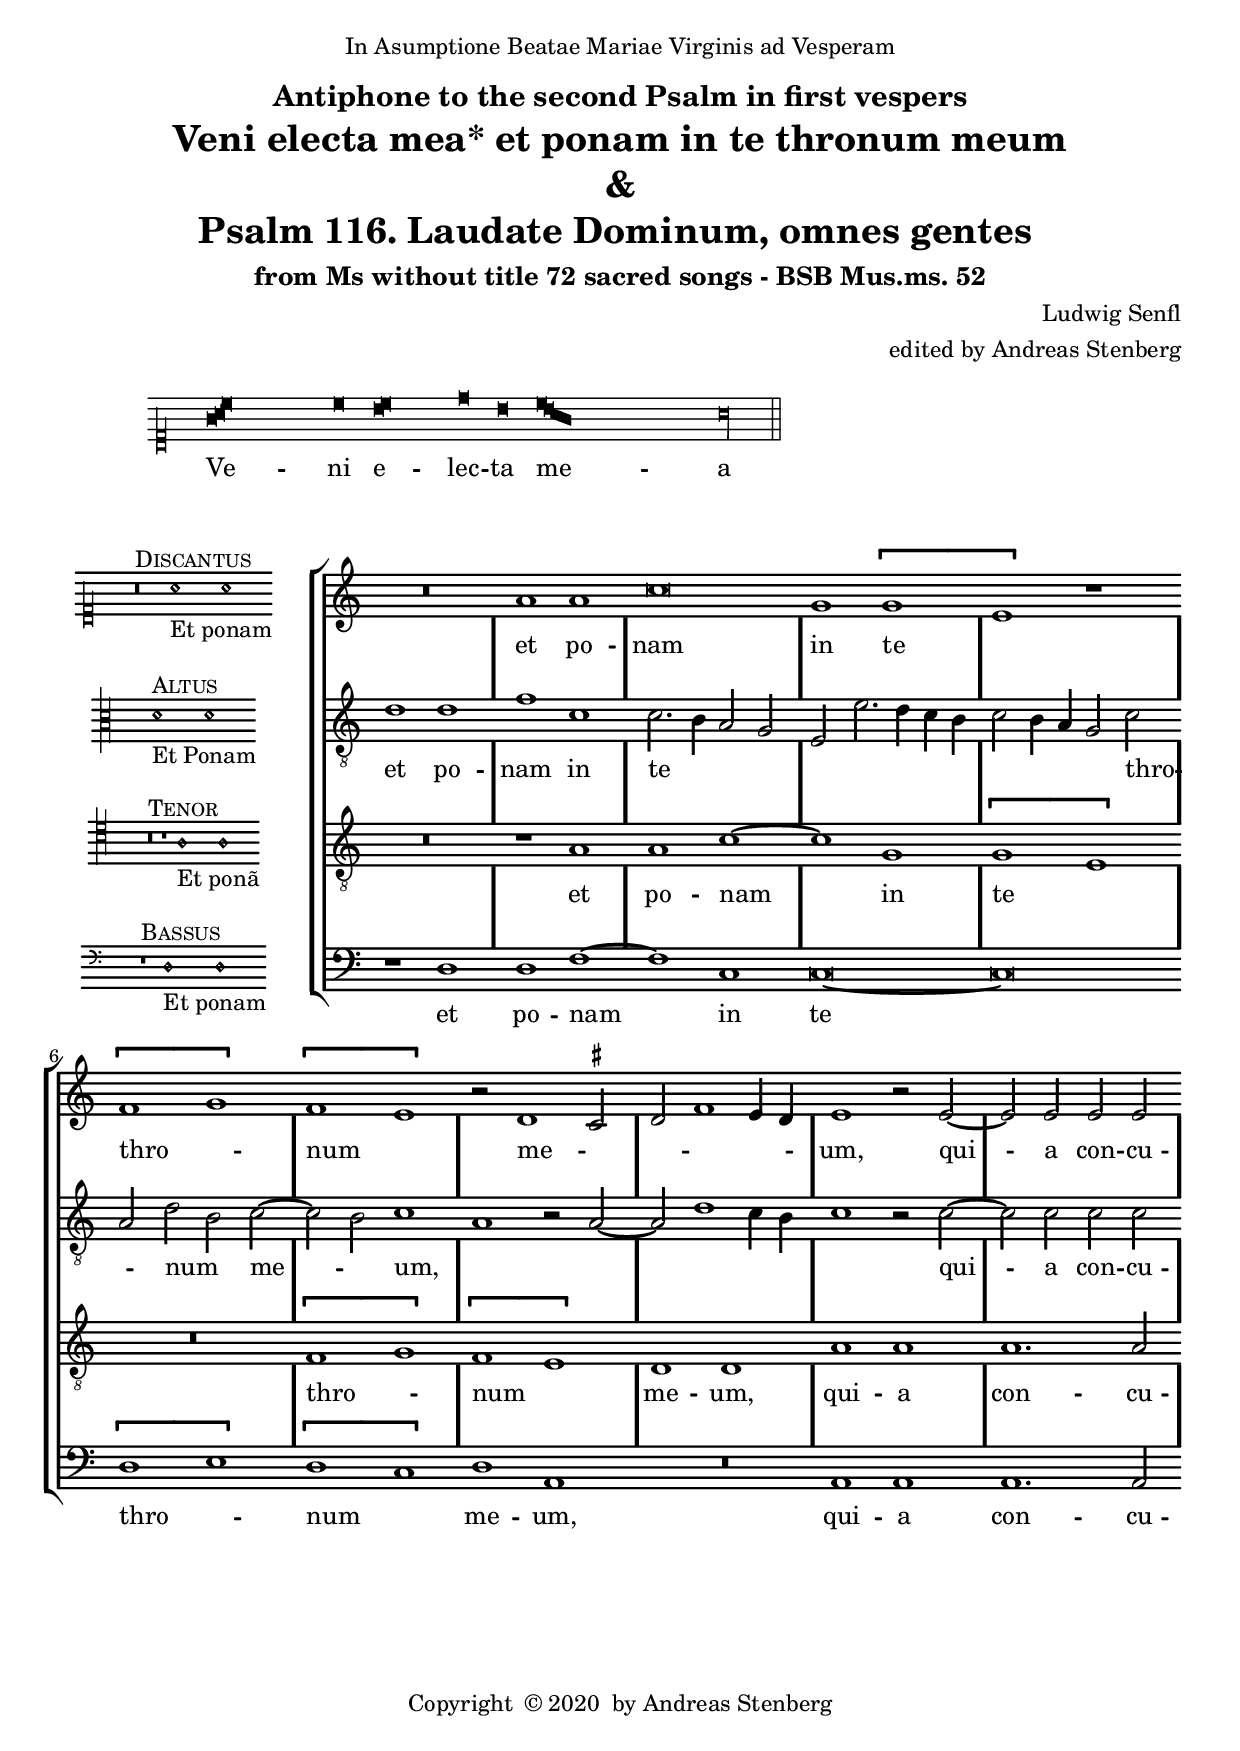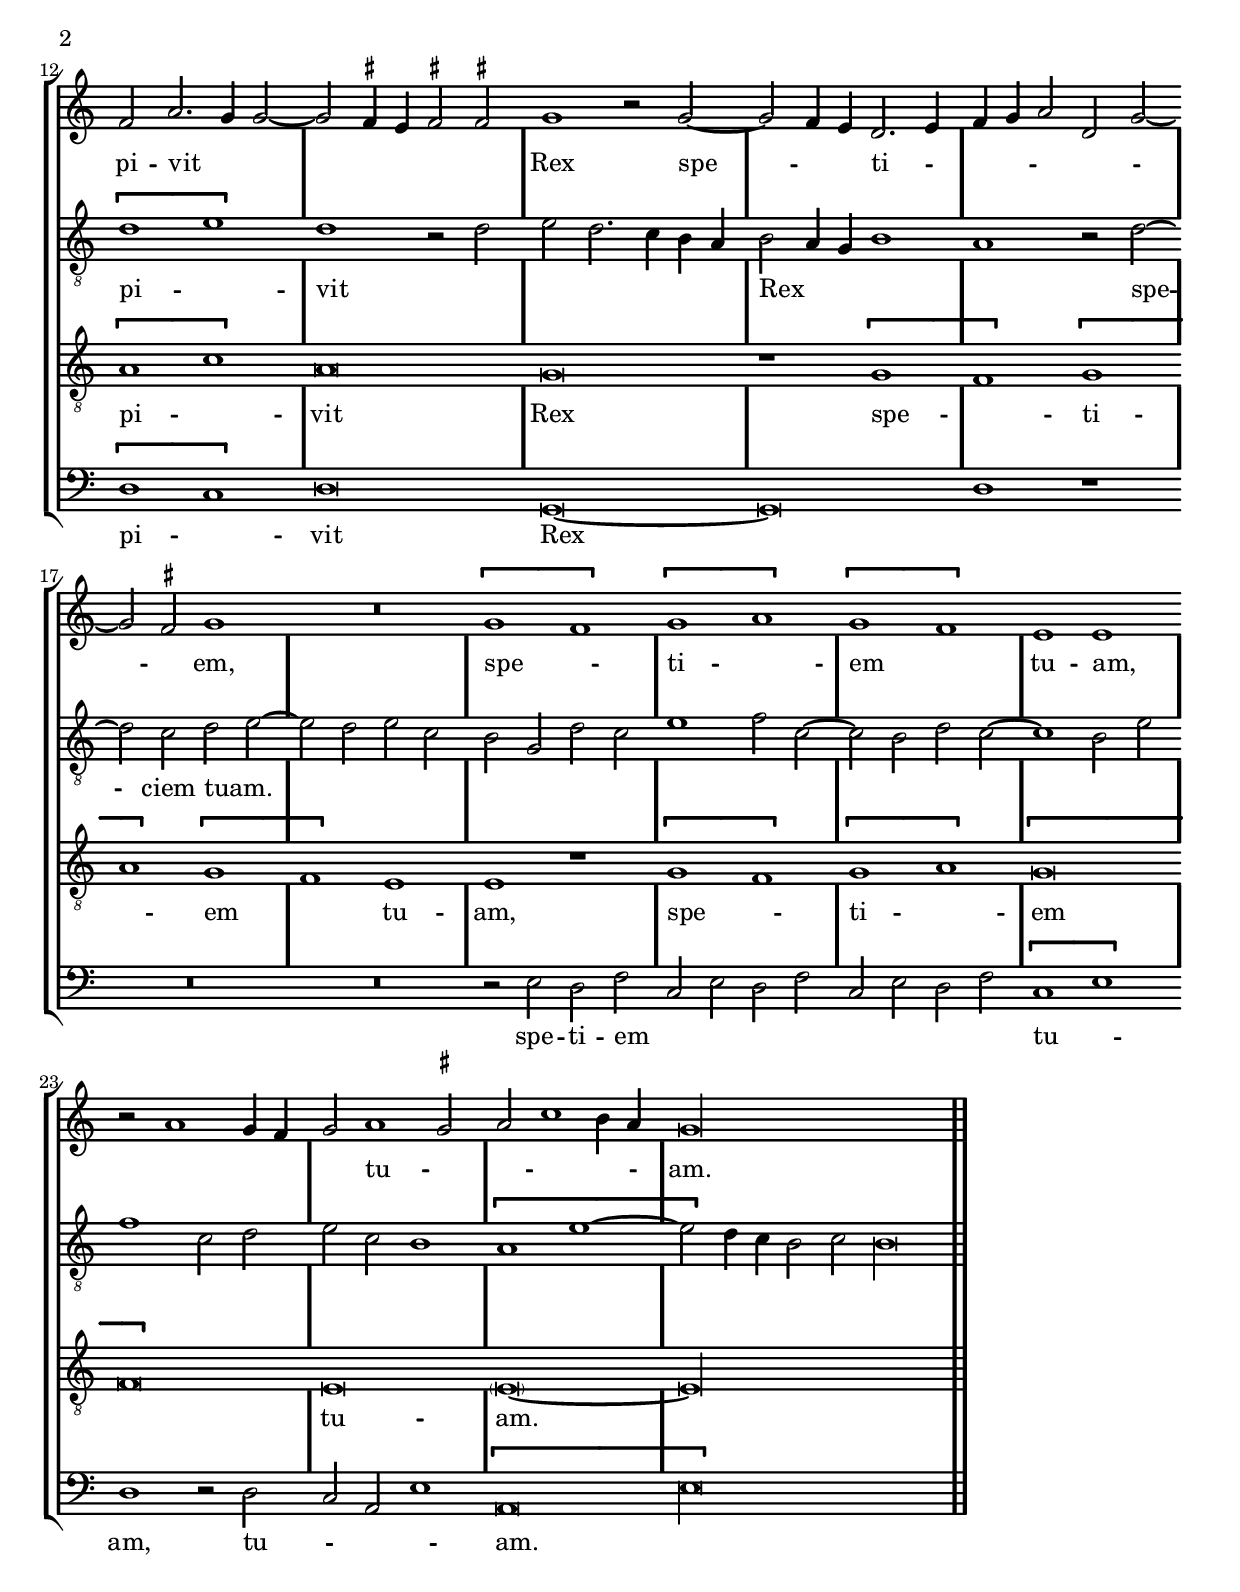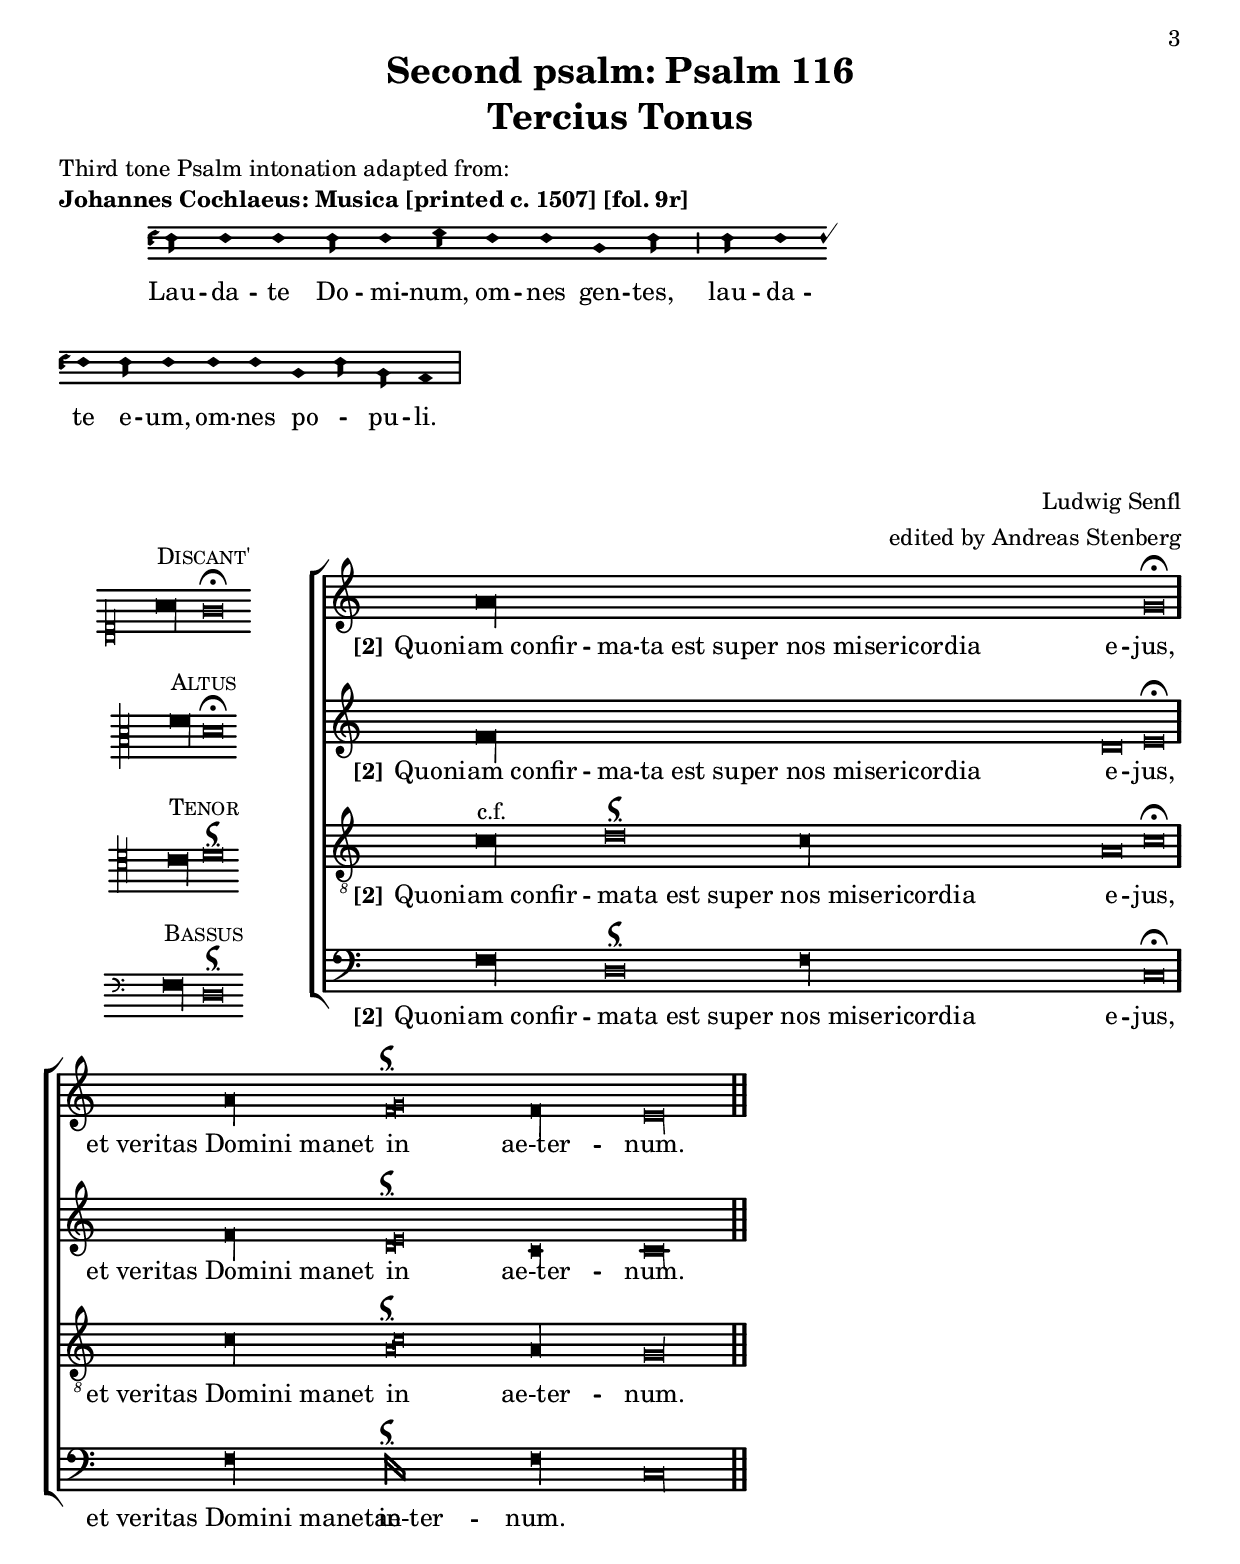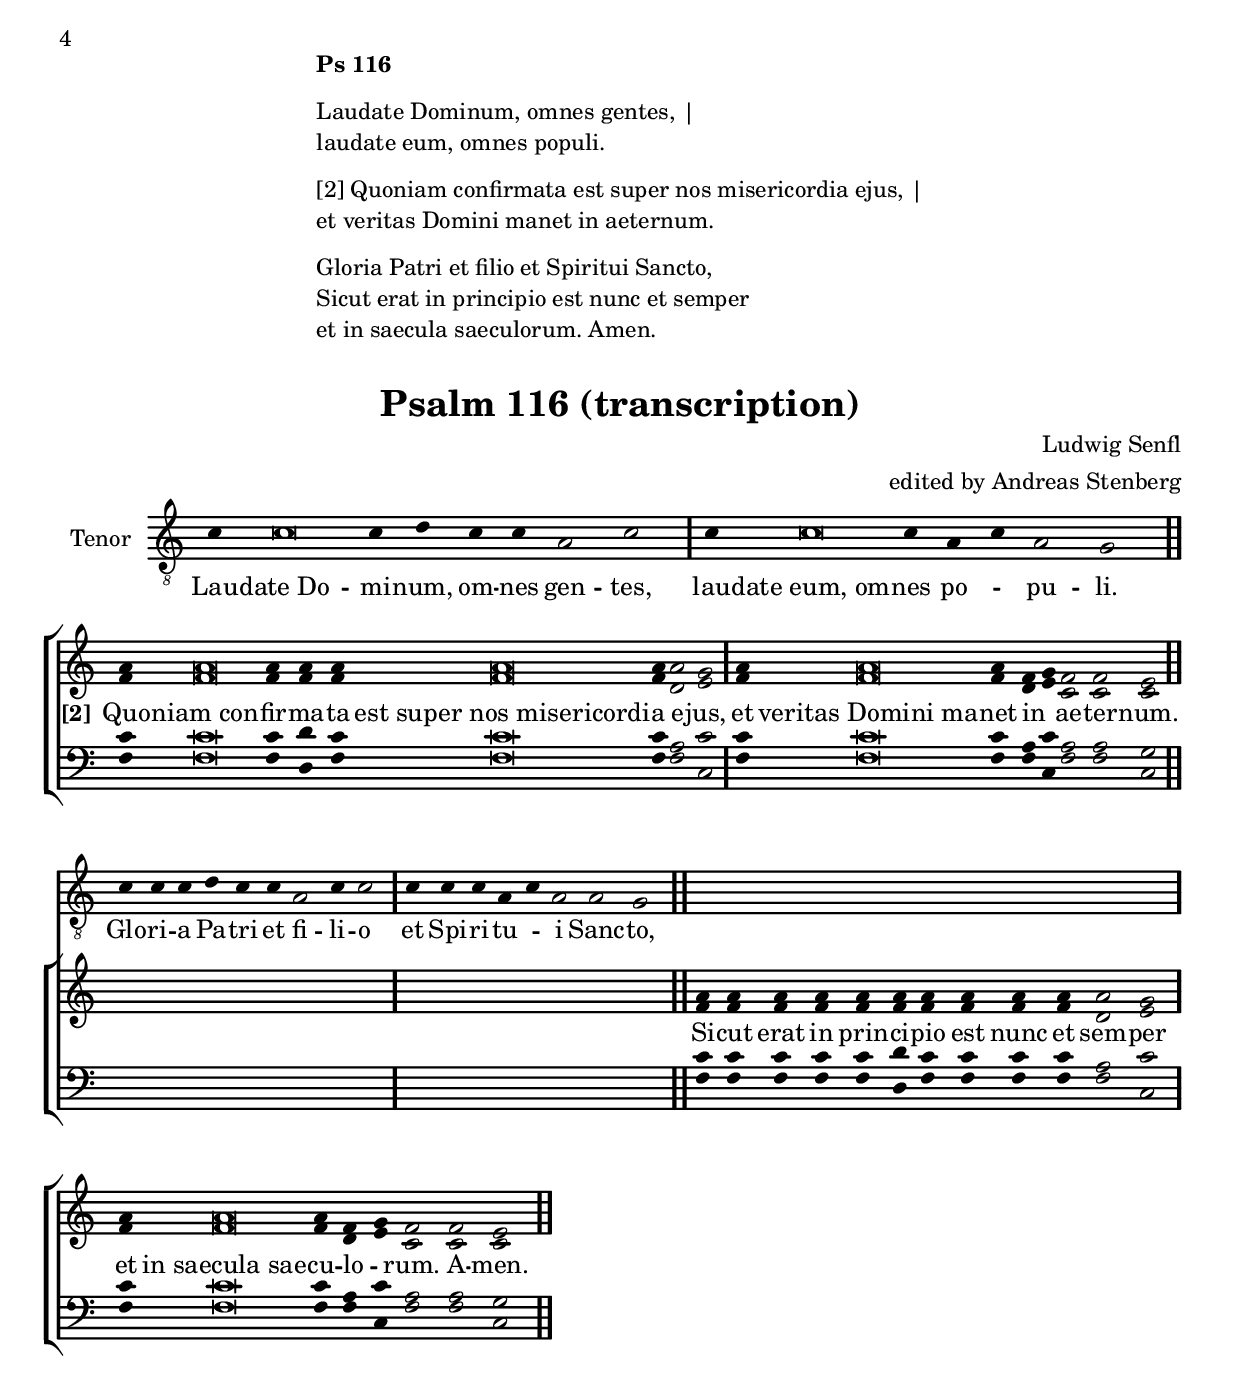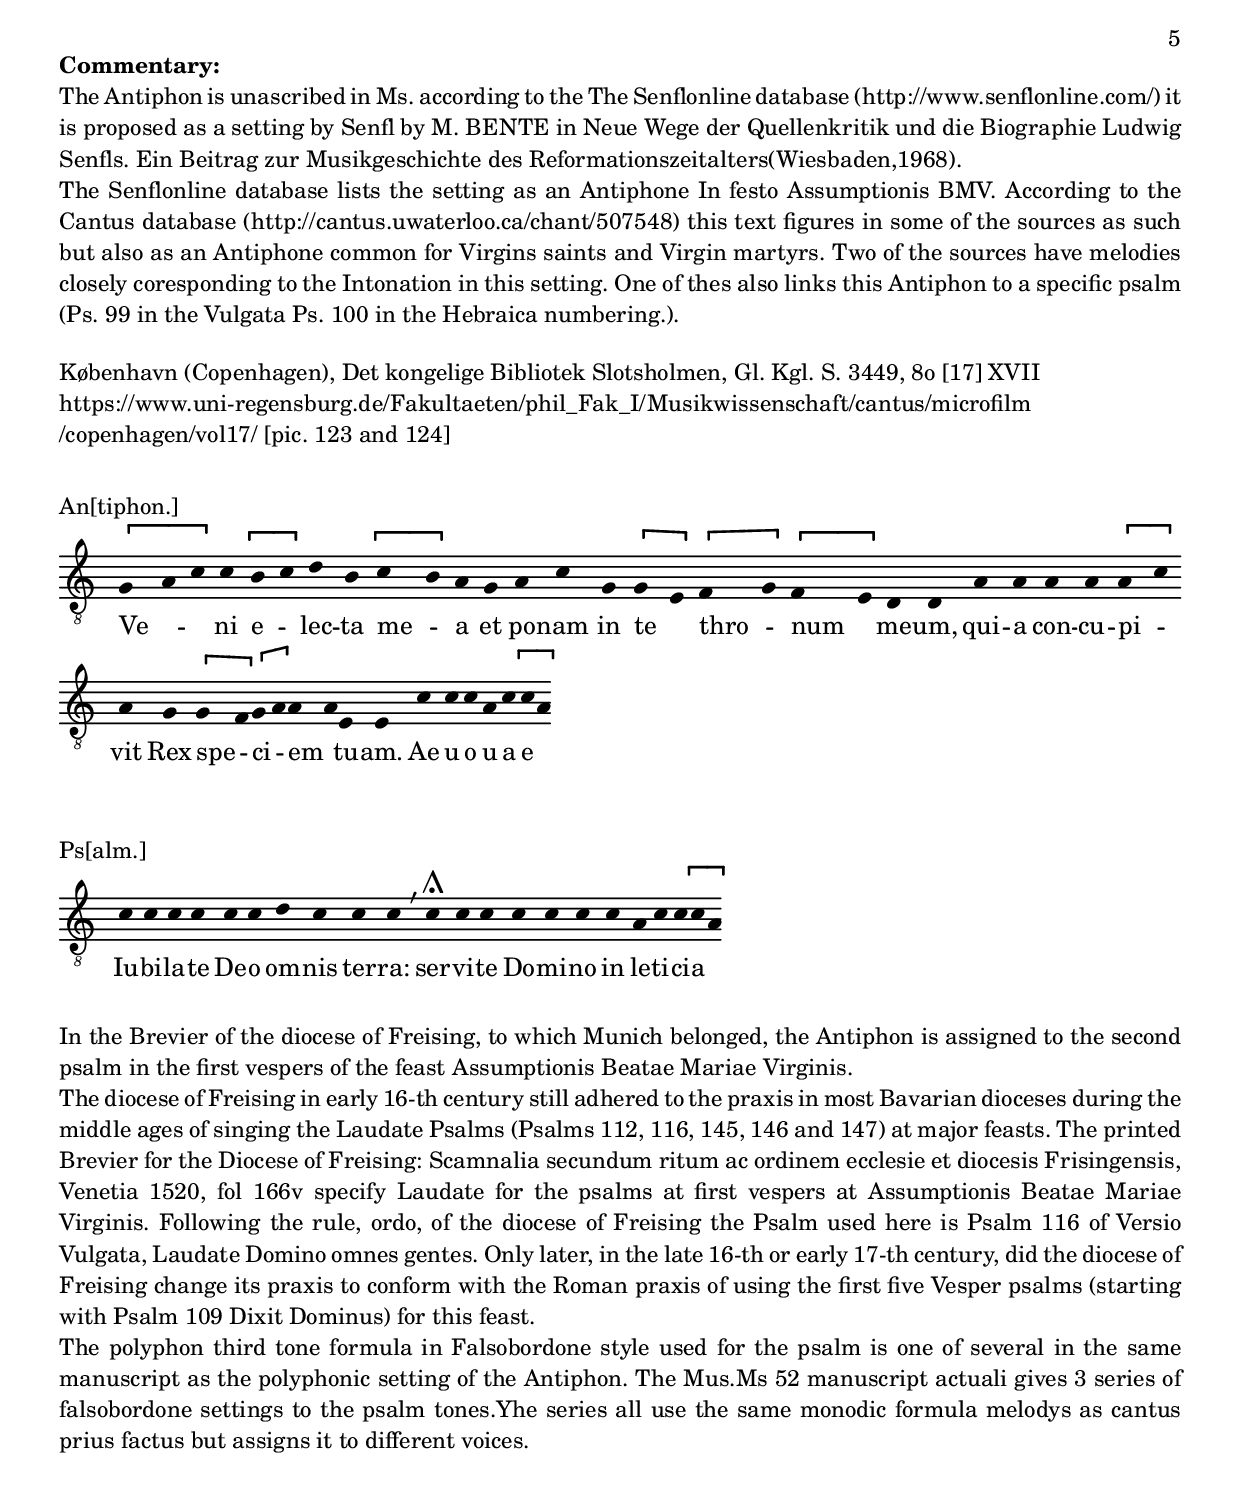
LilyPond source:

\version "2.18.2"
\include "deutsch.ly"
%% Preliminaria: some deffinations needed

#(append! supported-clefs '(("hufnagel-fa3" . ("clefs.hufnagel.fa" 3 0))))


virga =
\once \override NoteHead.style = #'hufnagel.virga

lpes =
\once \override NoteHead.style = #'hufnagel.lpes

virgaL = \tweak extra-offset #'(-3.5 . 0)   \once \override NoteHead.style = #'hufnagel.virga


virgula = {
  \once \override BreathingSign.text = #(make-musicglyph-markup "scripts.rcomma")
  \once \override BreathingSign.font-size = #-2

  % Workaround: add padding.  Correct fix would be spacing engine handle this.
  \once \override BreathingSign.minimum-X-extent = #'(-0.8.0 . 0.0)
  \once \override BreathingSign.minimum-Y-extent = #'(-2.5 . 2.5)

  \breathe
}
caesura = {
  \once \override BreathingSign.text = #(make-musicglyph-markup "scripts.rvarcomma")
  \once \override BreathingSign.font-size = #-2

  % Workaround: add padding.  Correct fix would be spacing engine handle this.
  \once \override BreathingSign.minimum-X-extent = #'(-0.8.0 . 0.0)
  \once \override BreathingSign.minimum-Y-extent = #'(-2.5 . 2.5)

  \breathe
}
divisioMinima = {
  \once \override BreathingSign.stencil = #ly:breathing-sign::divisio-minima

  % Workaround: add padding.  Correct fix would be spacing engine handle this.
  \once \override BreathingSign.minimum-X-extent = #'(-0.8.0 . 0.0)
  \once \override BreathingSign.minimum-Y-extent = #'(-2.5 . 2.5)

  \breathe
}
divisioMaior = {
  \once \override BreathingSign.stencil = #ly:breathing-sign::divisio-maior
  \once \override BreathingSign.Y-offset = #0

  % Workaround: add padding.  Correct fix would be spacing engine handle this.
  \once \override BreathingSign.minimum-X-extent = #'(-0.8.0 . 0.0)
  \once \override BreathingSign.minimum-Y-extent = #'(-2.5 . 2.5)

  \breathe
}
divisioMaxima = {
  \once \override BreathingSign.stencil = #ly:breathing-sign::divisio-maxima
  \once \override BreathingSign.Y-offset = #0

  % Workaround: add padding.  Correct fix would be spacing engine handle this.
  \once \override BreathingSign.minimum-X-extent = #'(-0.8.0 . 0.0)
  \once \override BreathingSign.minimum-Y-extent = #'(-2.5 . 2.5)

  \breathe
}
finalis = {
  \once \override BreathingSign.stencil = #ly:breathing-sign::finalis
  \once \override BreathingSign.Y-offset = #0

  % Workaround: add padding.  Correct fix would be spacing engine handle this.
  \once \override BreathingSign.minimum-X-extent = #'(-0.8.0 . 0.0)
  \once \override BreathingSign.minimum-Y-extent = #'(-2.5 . 2.5)

  \breathe
}

%%%% Defining new stem/ligatures:
% long stem
lst = #(define-music-function (parser location mus)
         (ly:music?)
         #{
           \stemDown
           \undo\omit Stem
           \once\override Stem.length = #7
           \once\override Stem.X-extent = #'(.1 . 0)
           \once\override NoteHead.stem-attachment = #'(1.5 . .1)
           $mus
           \omit Stem
         #})

%long curved ligature
#(define (long-curved-ligature grob)
   (if (ly:stencil? (ly:stem::print grob))
       (let* ((stencil (ly:stem::print grob))
              (X-ext (ly:stencil-extent stencil X))
              (Y-ext (ly:stencil-extent stencil Y))
              (width (interval-length X-ext))
              (len (interval-length Y-ext)))
         (ly:stencil-translate
          (grob-interpret-markup grob
            (markup
             (#:path width
               (list (list (quote moveto) -0.7 -0.65)
                 (list (quote curveto) -1.2 -0.4 -1.1 -0.2 -0.9 0.5)
                 (list (quote curveto) -0.9 0.5 -0.4 2 -0.8 2.2)))))
          (cons 0 (interval-start Y-ext))))
       #f))

lli = #(define-music-function (parser location mus)
         (ly:music?)
         #{
           \stemUp
           \undo\omit Stem
           \override Stem.stencil = #long-curved-ligature
           $mus
           \omit Stem
         #})

%medium curved ligature
#(define (medium-curved-ligature grob)
   (if (ly:stencil? (ly:stem::print grob))
       (let* ((stencil (ly:stem::print grob))
              (X-ext (ly:stencil-extent stencil X))
              (Y-ext (ly:stencil-extent stencil Y))
              (width (interval-length X-ext))
              (len (interval-length Y-ext)))
         (ly:stencil-translate
          (grob-interpret-markup grob
            (markup
             (#:path width
               (list (list (quote moveto) -0.7 -0.65)
                 (list (quote curveto) -1.2 -0.4 -1.1 -0.2 -0.9 0.5)
                 (list (quote curveto) -0.9 0.5 -0.4 1.9 -1.4 1.8)))))
          (cons 0 (interval-start Y-ext))))
       #f))

mli = #(define-music-function (parser location mus)
         (ly:music?)
         #{
           \stemUp
           \undo\omit Stem
           \override Stem.stencil = #medium-curved-ligature
           $mus
           \omit Stem
         #})

%short curved ligature
#(define (short-curved-ligature grob)
   (if (ly:stencil? (ly:stem::print grob))
       (let* ((stencil (ly:stem::print grob))
              (X-ext (ly:stencil-extent stencil X))
              (Y-ext (ly:stencil-extent stencil Y))
              (width (interval-length X-ext))
              (len (interval-length Y-ext)))
         (ly:stencil-translate
          (grob-interpret-markup grob
            (markup
             (#:path width
               (list (list (quote moveto) -0.7 -0.65)
                 (list (quote curveto) -1.2 -0.4 -1.1 -0.2 -1 0.4)
                 (list (quote curveto) -1 0.4 -0.8 1.5 -1.4 1.3)))))
          (cons 0 (interval-start Y-ext))))
       #f))

sli = #(define-music-function (parser location mus)
         (ly:music?)
         #{
           \stemUp
           \undo\omit Stem
           \override Stem.stencil = #short-curved-ligature
           $mus
           \omit Stem
         #})

%tiny curved ligature
#(define (tiny-curved-ligature grob)
   (if (ly:stencil? (ly:stem::print grob))
       (let* ((stencil (ly:stem::print grob))
              (X-ext (ly:stencil-extent stencil X))
              (Y-ext (ly:stencil-extent stencil Y))
              (width (interval-length X-ext))
              (len (interval-length Y-ext)))
         (ly:stencil-translate
          (grob-interpret-markup grob
            (markup
             (#:path width
               (list (list (quote moveto) -0.7 -0.65)
                 (list (quote curveto) -1.2 -0.4 -1.1 -0.1 -1 0.2)
                 (list (quote curveto) -1 0.2 -0.8 0.7 -1.4 0.6)))))
          (cons 0 (interval-start Y-ext))))
       #f))

tli = #(define-music-function (parser location mus)
         (ly:music?)
         #{
           \stemUp
           \undo\omit Stem
           \override Stem.stencil = #tiny-curved-ligature
           $mus
           \omit Stem
         #})

%% Ornament function
orn =
-\tweak self-alignment-X #LEFT
-\tweak Y-offset #0.5
-\tweak X-offset #1
-\tweak outside-staff-priority ##f
-\markup
\raise #-.3
\scale #'(1 . .85)
\rotate #90
\musicglyph #"ties.lyric.short"

%% Left aligning lyric :
lal = \once\override LyricText.self-alignment-X = #LEFT

%% horizontal inside staff spacer
space =
#(define-music-function
  (parser location anzahl)
  (number?)
  #{
    \grace { \repeat unfold #anzahl s }
  #})

% Given some music that represents lyrics, add a prefix to the first
% lyric event.
% syntax is \versus { some lyrics }
% resp. \responsum { some lyrics }
#(define (add-prefix-to-lyrics prefix music)
   (let ((found? #f))
     (map-some-music
      (lambda (m)
        (if found? m
            (and (music-is-of-type? m 'lyric-event)
                 (begin
                  (set! (ly:music-property m 'text)
                        (string-append prefix (ly:music-property m 'text)))
                  (set! found? #t)
                  m))))
      music)))
% Add unicode 2123 (versicle) as prefix to lyrics.
versus =
#(define-music-function (parser location music) (ly:music?)
   (add-prefix-to-lyrics "℣. " music))
% Add unicode 211F (response) as prefix to lyrics.
responsum =
#(define-music-function (parser location music) (ly:music?)
   (add-prefix-to-lyrics "℟. " music))

%% Defining notelaces (neume, melisma) and dedicated context:
gregorianContext = {
  \cadenzaOn
  \omit Clef
  \omit TimeSignature
  \omit StaffSymbol
  \omit Rest
  \omit Flag
  \omit Beam
  \override SpacingSpanner.packed-spacing = ##t
  \override NoteHead.stencil =
  #(lambda (grob)
     (let ((pos (ly:grob-property grob 'staff-position)))
       (cond ((= pos -6)
              (grob-interpret-markup grob
                #{
                  \markup
                  \concat {
                    \with-dimensions #'(0 . 0) #'(0 . 0)
                    \translate-scaled #'(-.45 . 0)
                    \override #'(thickness . 2)
                    \draw-line #'(1.78 . 0)
                    \hspace #-.21
                    \musicglyph #"noteheads.s2"
                    \hspace #-.25
                  }
                #}))
         ((= pos -7)
          (grob-interpret-markup grob
            #{
              \markup
              \concat {
                \with-dimensions #'(0 . 0) #'(0 . 0)
                \override #'(thickness . 2)
                \translate-scaled #'(-.45 . .5)
                \draw-line #'(1.78 . 0)
                \hspace #-.21
                \musicglyph #"noteheads.s2"
                \hspace #-.25
              }
            #}))
         ((= pos -8)
          (grob-interpret-markup grob
            #{
              \markup
              \concat {
                \with-dimensions #'(0 . 0) #'(0 . 0)
                \override #'(thickness . 2)
                \translate-scaled #'(-.45 . 1)
                \draw-line #'(1.78 . 0)
                \with-dimensions #'(0 . 0) #'(0 . 0)
                \override #'(thickness . 2)
                \translate-scaled #'(-.45 . 0)
                \draw-line #'(1.78 . 0)
                \hspace #-.21
                \musicglyph #"noteheads.s2"
                \hspace #-.25
              }
            #}))
         (else
          (grob-interpret-markup grob
            #{
              \markup
              \concat {
                \hspace #-.21
                \musicglyph #"noteheads.s2"
                \hspace #-.25
              }
            #})))))
  \override Accidental.extra-offset = #'(-.2 . 0)
  %%% TODO: find a fixed ledger line with no dimension
  %% see: http://lilypond.1069038.n5.nabble.com/Fixed-ledger-line-width-with-no-dimension-tc172180.html
  %\override LedgerLineSpanner.length-fraction = #'() %%% ???
  %\override LedgerLineSpanner.minimum-length-fraction = #'() %%% ???
}

neume = #(define-music-function (parser location mus)
           (ly:music?)
           #{
             \once\override NoteHead.stencil = #(lambda (grob)
                                                  (grob-interpret-markup grob
                                                    #{
                                                      \markup\concat {
                                                        \hspace #-2
                                                        \score {
                                                          \transpose c c' { \omit Stem $mus }
                                                          \layout {
                                                            indent = 0
                                                            ragged-right = ##t
                                                            \context {
                                                              \Score
                                                              \gregorianContext
                                                            }
                                                          }
                                                        }
                                                      }
                                                    #}))
           #})

Melisma = #(define-music-function (parser location mus)
             (ly:music?)
             #{
               {
                 \once\override Lyrics.LyricText.self-alignment-X = #LEFT
                 \neume { $mus }
                 \omit Accidental
                 \omit Dots
                 #(make-music
                   'NoteEvent
                   'pitch
                   (ly:make-pitch -1 6 0)
                   'duration
                   (ly:make-duration 2 0 1))
               }
             #})

% Declare default layout
\layout {
  \context {
    \Score
    \omit TimeSignature
  }
}

%%%%%%%%%%%% end of "modernGregorian.ily" %%%%%%%%%

ficta = \once \set suggestAccidentals =##t
#(define (add-prefix-to-lyrics prefix music)
   (let ((found? #f))
     (map-some-music
      (lambda (m)
        (if found? m
            (and (music-is-of-type? m 'lyric-event)
                 (begin
                  (set! (ly:music-property m 'text)
                        (string-append prefix (ly:music-property m 'text)))
                  (set! found? #t)
                  m))))
      music)))
staffBlTr = {   \override Staff.BarLine.transparent = ##t }
staffBl = { \revert Staff.BarLine.transparent \bar "|" }
staffBlDou = {  \revert Staff.BarLine.transparent \bar "||" }
timing_Tw =  \set Timing.measureLength = #(ly:make-moment 2/1)
timing_Thr =   \set Timing.measureLength = #(ly:make-moment 3/1)

#(append! supported-clefs '(("mensural-f3" . ("clefs.mensural.f" 0 0))))

\header {
  dedication = "In Asumptione Beatae Mariae Virginis ad Vesperam"
  title = \markup {
    \center-column {
      \vspace #0.5
     \fontsize #-2 "Antiphone to the second Psalm in first vespers"
    "Veni electa mea* et ponam in te thronum meum"
    "&"
    "Psalm 116. Laudate Dominum, omnes gentes "
    \vspace #0.5
    }
  }
  subtitle = "from Ms without title 72 sacred songs - BSB Mus.ms. 52"
  composer = "Ludwig Senfl"
  arranger = "edited by Andreas Stenberg"
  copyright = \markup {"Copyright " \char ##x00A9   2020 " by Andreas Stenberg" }

}

Inton = \relative c'' {
  \set Score.tempoHideNote = ##t
  \tempo 2  = 86
  \override NoteHead.style = #'blackpetrucci
  \[g\breve*1/4\melisma a\breve*1/4 c\breve*1/4\melismaEnd \]
  c\breve*1/4 \[h\breve*1/4\melisma c\breve*1/4\melismaEnd \]
  d\breve*1/4 h\breve*1/4
  \[c\longa*1/4\melisma h\breve*1/4 a\breve*1/4
  \set Timing.measureLength = #(ly:make-moment 6/2)
  g\breve*1/4\melismaEnd \]
  \override NoteHead.style = #'petrucci
  a\longa*1/4
  \revert Staff.BarLine.transparent
  \bar "||"
}
\score {
  <<
    \new MensuralVoice = "discantus" {
      \clef "petrucci-c1"
      \hide Score.BarNumber {
        \Inton
      }
    }
    \new Lyrics \lyricsto "discantus" {
      Ve -- ni e -- lec -- ta  me -- a
    }
  >>
  \layout {
    line-width = #140
  }
  \header {
    breakbefore = ##f
    dedication = ##f
    title = ##f
    subtitle = ##f
    composer = ##f
    arranger = ##f

  }
}

global = {
  \key c \major
}

sopMusic = \relative c'' {

  \set Score.tempoHideNote = ##t
  \tempo 2 = 86
  \time 2/2
  \set Timing.measureLength = #(ly:make-moment 4/2)
  \override Staff.BarLine.transparent = ##t
  R\breve*1
  a1 a1
  c\breve
  g1 \[g1(
  e1)\] r1
  \[f1( g1)\]
  \[f1( e1)\]
  r2 d1( \ficta cis2			%5 end of first line in orig. Ms.
  d2 f1 e4 d4)
  e1 r2 e2~
  e2 e2 e2 e2
  f2 a2.( g4 g2~
  g2 \ficta fis4 e4 \ficta fis!2 \ficta fis!2)			%% end of second line (last on first page).
  g1 r2 g2~(
  g2 f4 e4) d2.( e4
  f4 g4 a2 d,2 g2~
  g2 \ficta fis2) g1				%% end of third line (first on second page).
  R\breve
  \[g1( f1)\]
  \[g1( a1)\]
  \[g1( f1)\]
  e1 e1
  r2 a1( g4 f4				%% end of fourth line.
  g2) a1( \ficta gis2
  a2 c1 h4 a4)
  \cadenzaOn
  g\longa
  \revert Staff.BarLine.transparent
  \bar "||"
}
sopWords = \lyricmode {
  %Veni electa mea
  et po -- nam in te thro -- num me -- um,
  qui -- a con -- cu -- pi -- vit Rex spe -- ti -- em,
  spe -- ti -- em tu -- am,
  _ tu -- am.
}
altoMusic = \relative c' {
  \clef "G_8"
  \override Staff.BarLine.transparent = ##t
  d1 d1
  f1 c1
  c2.( h4 a2 g2
  e2 e'2. d4 c4 h4		%% end of first line in orig.
  c2 h4 a4 g2) c2(
  a2) d2( h2) c2~(
  c2 h2) c1(
  a1) r2 a2~(
  a2 				%% end of second line
  d1 c4 h4
  c1) r2 c2~
  c2 c2 c2 c2
  \[d1( e1)\]
  d1 r2 d2(			%% end of third line (last on first page).
  e2 d2. c4 h4 a4)
  h2( a4 g4 h1
  a1) r2 d2~
  d2 c2				%5 end of fourth line (first on second page).
  d2( e2~
  e2 d2 e2 c2
  h2 g2 d'2 c2
  e1 f2 c2~
  c2 h2 d2 c2~
  c1				%% end of fifth line
  h2 e2
  f1) c2 d2(
  e2 c2 h1
  \[a1 e'1~
  e2\] d4 c4 h2 c2
  h\longa*1/2)
  \revert Staff.BarLine.transparent
}
altoWords = \lyricmode {
  %Veni electa mea
  et po -- nam in te thro -- num me -- um,
  _
  qui -- a con -- cu -- pi -- vit _ Rex spe -- ciem tuam.
}
tenorMusic = \relative c' {
  \clef "G_8"
  \override Staff.BarLine.transparent = ##t
  R\breve
  r1 a1
  a1 c1~
  c1 g1
  \[g1( e1)\]			%% end of first line in orig.
  R\breve
  \[f1( g1)\]
  \[f1( e1)\]
  d1 d1
  a'1 a1
  a1. a2			%% end of second line.
  \[a1( c1)\]
  a\breve			%% end of third line (last on first page).
  g\breve
  r1 \[g1(
  f1)\] \[g1(
  a1)\] \[g1(
  f1)\] e1			%% end of fourth line (first on second page).
  e1 r1
  \[g1( f1)\]
  \[g1( a1)\]
  \[g\breve(
  f\breve)\]
  e\breve
  \repeat unfold 1 { \parenthesize e\breve~ }
  e\longa
  \revert Staff.BarLine.transparent
}
tenorWords = \lyricmode {
  %Veni electa mea
  et po -- nam in te thro -- num me -- um,
  qui -- a con -- cu -- pi -- vit Rex spe -- ti -- em tu -- am,
  spe -- ti -- em tu -- am.
}
bassMusic = \relative c {
  \override Staff.BarLine.transparent = ##t
  r1 d1
  d1 f1~
  f1 c1
  c\breve~
  c\breve
  \[d1( e1)\]			%% end of first line in orig.
  \[d1( c1)\]
  d1 a1
  R\breve
  a1 a1
  a1. a2
  \[d1( c1)\]
  d\breve			%% end of second line (last on first page).
  g,\breve~(
  g\breve
  d'1) r1
  R\breve*2
  r2 e2 d2 f2(
  c2 e2 d2 f2			%5 end of third line (first on second page).
  c2 e2 d2 f2)
  \[c1( e1)\]
  d1 r2 d2(
  c2 a2 e'1)
  \[a,\breve(
  e'\longa)\]
  \revert Staff.BarLine.transparent
}
bassWords = \lyricmode {
  %Veni electa mea
  et po -- nam in te thro -- num me -- um,
  qui -- a con -- cu -- pi -- vit Rex spe -- ti -- em tu -- am,
  tu -- am.
}
incipitDiscantus = \markup {
  \score {
    {
      %      \set Staff.instrumentName = #"Tenor "
      \override NoteHead.style = #'neomensural
      \override Rest.style = #'neomensural
      \override Staff.TimeSignature.style = #'mensural
      \cadenzaOn
      \clef "petrucci-c1"
      \key c \major
      \time 2/2

      r\breve ^\markup { \smallCaps"Discantus"}
      a'1_"Et ponam"
      a'1
    }
    \layout {
      \context {
        \Voice
        \remove "Ligature_bracket_engraver"
        \consists "Mensural_ligature_engraver"
      }
      line-width = 4.5\cm
    }
  }
}


incipitAltus = \markup {
  \score {
    {
      %      \set Staff.instrumentName = #"Tenor "
      \override NoteHead.style = #'neomensural
      \override Rest.style = #'neomensural
      \override Staff.TimeSignature.style = #'mensural
      \cadenzaOn
      \clef "petrucci-c3"
      \key c \major
      \time 2/2
      d'1^\markup \smallCaps"Altus"_"Et Ponam"
      d'1
    }
    \layout {
      \context {
        \Voice
        \remove "Ligature_bracket_engraver"
        \consists "Mensural_ligature_engraver"
      }
      line-width = 4.5\cm
    }
  }
}


incipitTenor = \markup {
  \score {
    {
      %      \set Staff.instrumentName = #"Tenor "
      \override NoteHead.style = #'neomensural
      \override Rest.style = #'neomensural
      \override Staff.TimeSignature.style = #'mensural
      \cadenzaOn
      \clef "petrucci-c4"
      \key c \major
      \time 2/2
      r\breve ^\markup \smallCaps"Tenor"
      r1
      a1_"Et ponã" a1
    }
    \layout {
      \context {
        \Voice
        \remove "Ligature_bracket_engraver"
        \consists "Mensural_ligature_engraver"
      }
      line-width = 5.0\cm
    }
  }
}
#(append! supported-clefs '(("mensural-f3" . ("clefs.mensural.f" 0 0))))

incipitBassus = \markup {
  \score {
    {
      %      \set Staff.instrumentName = #"Tenor "
      \override NoteHead.style = #'neomensural
      \override Rest.style = #'neomensural
      \override Staff.TimeSignature.style = #'mensural
      \cadenzaOn
      \clef "mensural-f"
      \key c \major
      \time 2/2
      r1^\markup \smallCaps"Bassus"
      d1_"Et ponam" d1

    }
    \layout {
      \context {
        \Voice
        \remove "Ligature_bracket_engraver"
        \consists "Mensural_ligature_engraver"
      }
      line-width = 4.5\cm
    }
  }
}


\score {
  <<
    \new StaffGroup \with {
      \override VerticalAxisGroup.staff-staff-spacing = #'((basic-distance . 12))
    } <<
      \new Staff = treble <<
        \set Staff.instrumentName = \incipitDiscantus
        \new Voice = "sopranos" {
          \set  Staff.midiInstrument ="choir aahs"
          %	\voiceOne
          << \global \sopMusic >>
        }
      >>
      \new Lyrics = sopranos { s1 }

      \new Staff = "medius" <<
        \set Staff.instrumentName = \incipitAltus

        \new Voice = "altos" {
          %	\voiceTwo
          \set  Staff.midiInstrument ="choir aahs"
          << \global \altoMusic >>
        }
      >>

      \new Lyrics = "altos" { s1 }
      \new Staff = tenors <<
        \set Staff.instrumentName = \incipitTenor

        \clef "treble"
        \new Voice = "tenors" {
          \set  Staff.midiInstrument ="choir aahs"
          %	\voiceOne
          << \global \tenorMusic >>
        }
      >>
      \new Lyrics = "tenors" { s1 }

      \new Staff ="basses" {
        \set Staff.instrumentName = \incipitBassus

        \new Voice = "basses" {
          \set  Staff.midiInstrument ="choir aahs"
          \clef "bass"
          %	\voiceTwo
          << \global \bassMusic >>
        }
      }
    >>
    \new Lyrics = basses { s1 }

    \context Lyrics = sopranos \lyricsto sopranos \sopWords
    \context Lyrics = altos \lyricsto altos \altoWords
    \context Lyrics = tenors \lyricsto tenors \tenorWords
    \context Lyrics = basses \lyricsto basses \bassWords
  >>
  \layout {
    \context {
      \Score
      % no bars in staves
      %      \override BarLine.transparent = ##t

    }
    % the next three instructions keep the lyrics between the bar lines
    \context {
      \Lyrics
      \consists "Bar_engraver"
      \override BarLine.transparent = ##t
    }
    \context {
      \StaffGroup
      \consists "Separating_line_group_engraver"
    }
    \context {
      \Voice
      % no slurs
      \override Slur.transparent = ##t
      % Comment in the below "\remove" command to allow line
      % breaking also at those barlines where a note overlaps
      % into the next bar.  The command is commented out in this
      % short example score, but especially for large scores, you
      % will typically yield better line breaking and thus improve
      % overall spacing if you comment in the following command.
      %\remove "Forbid_line_break_engraver"
    }
    indent = 4.5\cm
  }
  \header {
    dedication = ##f
    title = ##f
    subtitle = ##f
    composer = ##f
    arranger = ##f
  }
}

%% the second psalm: Ps 116
upperStaff = \new VaticanaStaff = "upperStaff" <<
  \set Staff.midiInstrument = "choir aahs"
  \context VaticanaVoice = "cantus" <<
    \transpose c c {
      %      \override Staff.StaffSymbol.line-count = #5
      \startStaff
      \override Staff.KeySignature.glyph-name-alist =
      #alteration-hufnagel-glyph-name-alist
      \override Staff.Accidental.glyph-name-alist =
      #alteration-hufnagel-glyph-name-alist
      \override Staff.Custos.style = #'hufnagel
      \override NoteHead.style = #'hufnagel.punctum
      \clef "hufnagel-do2"
      %      \set Staff.clefPosition = #3
      %       \set Staff.middleCPosition = #3
      %        \set Staff.middleCClefPosition = #-4
      \virga c' c' c' \virga c'   c' \virga d' c' c' a \virga c'
      \divisioMaior
      \virga c' c' c' \virga c' c' c'  c' a\melisma \virga c'\melismaEnd \virga a g
      \divisioMaxima
    }
  >>
  \new Lyrics = "One" \lyricsto "cantus" {
    Lau -- da -- te Do -- mi -- num, om -- nes gen -- tes, |
    lau -- da -- te e -- um, om -- nes po -- pu -- li.
  }

>>

\paper {
  line-thickness = #(/ staff-space 5.0)
}

\score {
  <<
    \upperStaff
  >>
  \layout {
    line-width = 130
    ragged-last = ##t
    \context {
      \Score
      timing = ##f
    }
    \context {
      \VaticanaStaff
      \revert  BarLine.transparent
      \override StaffSymbol.thickness = #1.0
      \override KeySignature.glyph-name-alist =
      #alteration-vaticana-glyph-name-alist
      \override Custos.neutral-position = #4
    }
  }
  %  \midi {
  %    \tempo 4 = 140
  %  }
  \header {
    breakbefore = ##t
    dedication = ##f
    title = \markup {
      \center-column {
        "Second psalm: Psalm 116"
        "Tercius Tonus"
        \vspace#0.5
      }
    }
    subtitle = ##f
    piece = \markup \column {
      "Third tone Psalm intonation adapted from:"
      \bold "Johannes Cochlaeus: Musica [printed c. 1507] [fol. 9r]"
    }
    composer = ##f
    arranger = ##f
  }
}


global = {
  \key c \major
  \override Staff.TimeSignature.transparent = ##t
}

sopMusicII = \relative c'' {

  \set Score.tempoHideNote = ##t
  \tempo \breve = 86
  \time 2/2
  \set Timing.measureLength = #(ly:make-moment 4/1)
  \override Staff.BarLine.transparent = ##t
  \stemDown
  \override NoteHead.style = #'blackpetrucci
  a\maxima
  \override NoteHead.style = #'neomensural
  \hideNotes
  a\breve
  a\longa
  a\breve
  \unHideNotes
  g\breve^\fermata
  \break
  \revert Staff.BarLine.transparent
  \bar "|"
  \override NoteHead.style = #'blackpetrucci
  \cadenzaOn
  a\longa
  \cadenzaOff
  \override Staff.BarLine.transparent =##t
  \override NoteHead.style = #'neomensural
  \[f\breve(^\signumcongruentiae
  g\breve)\]
  \override NoteHead.style = #'blackpetrucci
  f\longa
  \override NoteHead.style = #'neomensural
  \cadenzaOn
  e\longa
  \revert Staff.BarLine.transparent
  \bar "||"
}
sopWordsII = \lyricmode {
  \set stanza = "[2]" "Quoniam confir" -- ma -- "ta est super nos misericordia" e -- jus, |
  "et veritas Domini manet" in ae-ter -- num.

}
altoMusicII = \relative c' {
  \override Staff.BarLine.transparent = ##t
  \override NoteHead.style = #'blackpetrucci
  \stemDown
  f\maxima
  \override NoteHead.style = #'neomensural
  \hideNotes
  f\breve
  f\longa
  \unHideNotes
  d\breve
  e\breve^\fermata
  \revert Staff.BarLine.transparent
  \override NoteHead.style = #'blackpetrucci
  f\longa
  \override Staff.BarLine.transparent =##t
  \override NoteHead.style = #'neomensural
  \[d\breve(^\signumcongruentiae
  e\breve)\]
  \override NoteHead.style = #'blackpetrucci
  c\longa
  \override NoteHead.style = #'neomensural
  c\longa
  \revert Staff.BarLine.transparent
}
altoWordsII = \lyricmode {
  \set stanza = "[2]" "Quoniam confir" -- ma -- "ta est super nos misericordia" e -- jus, |
  "et veritas Domini manet" in ae-ter -- num.
}
tenorMusicII = \relative c' {
  \clef "G_8"
  \override Staff.BarLine.transparent = ##t
  \override NoteHead.style = #'blackpetrucci
  c\maxima^"c.f."
  \noBreak
  \override NoteHead.style = #'neomensural
  d\breve^\signumcongruentiae
  \override NoteHead.style = #'blackpetrucci
  c\longa
  \override NoteHead.style = #'neomensural
  a\breve
  \noBreak
  c\breve^\fermata
  \revert Staff.BarLine.transparent
  \override NoteHead.style = #'blackpetrucci
  c\longa
  \override Staff.BarLine.transparent =##t
  \override NoteHead.style = #'neomensural
  \[a\breve(\signumcongruentiae
  c\breve)\]
  \override NoteHead.style = #'blackpetrucci
  a\longa
  \override NoteHead.style = #'neomensural
  g\longa
  \revert Staff.BarLine.transparent
}
tenorWordsII = \lyricmode {
  \set stanza = "[2]" "Quoniam confir" -- ma -- "ta est super nos misericordia" e -- jus, |
  "et veritas Domini manet" in ae-ter -- num.
}
bassMusicII = \relative c {
  \override Staff.BarLine.transparent = ##t
  \override NoteHead.style = #'blackpetrucci
  f\maxima
  \override NoteHead.style = #'neomensural
  d\breve^\signumcongruentiae
  \override NoteHead.style = #'blackpetrucci
  f\longa
  \override NoteHead.style = #'neomensural
  \hideNotes f\breve \unHideNotes
  c\breve^\fermata
  \revert Staff.BarLine.transparent
  \override NoteHead.style = #'blackpetrucci
  f\longa
  \override Staff.BarLine.transparent =##t
  \override NoteHead.style = #'neomensural
  \[f\breve^\signumcongruentiae
  c\breve\]
  \override NoteHead.style = #'blackpetrucci
  f\longa
  \override NoteHead.style = #'neomensural
  \stemDown
  c\longa
  \revert Staff.BarLine.transparent
}
bassWordsII = \lyricmode {
  \set stanza = "[2]" "Quoniam confir" -- ma -- "ta est super nos misericordia" e -- jus, |
  "et veritas Domini manet" in ae-ter -- num.
}
incipitDiscantus = \markup {
  \score {
    {
      %      \set Staff.instrumentName = #"Tenor "
      \override Rest.style = #'neomensural
      \override Staff.TimeSignature.style = #'mensural
      \cadenzaOn
      \clef "petrucci-c1"
      \key c \major
      \time 2/2
      \override NoteHead.style = #'blackpetrucci
      a'\maxima ^\markup { \smallCaps"Discant'"} %_"SChön bin ich nit"
      \override NoteHead.style = #'neomensural
      g'\breve^\fermata
    }
    \layout {
      \context {
        \Voice
        \remove "Ligature_bracket_engraver"
        \consists "Mensural_ligature_engraver"
      }
      line-width = 4.5\cm
    }
  }
}


incipitAltus = \markup {
  \score {
    {
      %      \set Staff.instrumentName = #"Tenor "
      \override NoteHead.style = #'blackpetrucci
      \override Rest.style = #'neomensural
      \override Staff.TimeSignature.style = #'mensural
      \cadenzaOn
      \clef "petrucci-c3"
      \key c \major
      \time 2/2
      f'\maxima^\markup \smallCaps"Altus"
      \override NoteHead.style = #'neomensural
      d'\breve^\fermata

    }
    \layout {
      \context {
        \Voice
        \remove "Ligature_bracket_engraver"
        \consists "Mensural_ligature_engraver"
      }
      line-width = 4.5\cm
    }
  }
}


incipitTenor = \markup {
  \score {
    {
      %      \set Staff.instrumentName = #"Tenor "
      \override NoteHead.style = #'blackpetrucci
      \override Rest.style = #'neomensural
      \override Staff.TimeSignature.style = #'mensural
      \cadenzaOn
      \clef "petrucci-c4"
      \key c \major
      \time 2/2
      c'\maxima^\markup \smallCaps"Tenor"
      \override NoteHead.style = #'neomensural
      d'\breve^\signumcongruentiae

    }
    \layout {
      \context {
        \Voice
        \remove "Ligature_bracket_engraver"
        \consists "Mensural_ligature_engraver"
      }
      line-width = 5.0\cm
    }
  }
}
#(append! supported-clefs '(("mensural-f3" . ("clefs.mensural.f" 0 0))))

incipitBassus = \markup {
  \score {
    {
      %      \set Staff.instrumentName = #"Tenor "
      \override NoteHead.style = #'blackpetrucci
      \override Rest.style = #'neomensural
      \override Staff.TimeSignature.style = #'mensural
      \cadenzaOn
      \clef "mensural-f"
      \key c \major
      \time 2/2
      f\maxima^\markup \smallCaps"Bassus"
      \override NoteHead.style = #'neomensural
      d\breve^\signumcongruentiae
    }
    \layout {
      \context {
        \Voice
        \remove "Ligature_bracket_engraver"
        \consists "Mensural_ligature_engraver"
      }
      line-width = 4.5\cm
    }
  }
}


\score {
  <<
    \new ChoirStaff \with {
      \override VerticalAxisGroup.staff-staff-spacing = #'((basic-distance . 12))
    } <<
      \new Staff = treble <<
        \set Staff.instrumentName = \incipitDiscantus
        \new Voice = "sopranos" {
          \set  Staff.midiInstrument ="choir aahs"
          %	\voiceOne
          << \global \sopMusicII >>
        }
      >>
      \new Lyrics = sopranos { s1 }

      \new Staff = "medius" <<
        \set Staff.instrumentName = \incipitAltus

        \new Voice = "altos" {
          %	\voiceTwo
          \set  Staff.midiInstrument ="choir aahs"
          << \global \altoMusicII >>
        }
      >>

      \new Lyrics = "altos" { s1 }
      \new Staff = tenors <<
        \set Staff.instrumentName = \incipitTenor

        \clef "treble"
        \new Voice = "tenors" {
          \set  Staff.midiInstrument ="choir aahs"
          %	\voiceOne
          << \global \tenorMusicII >>
        }
      >>
      \new Lyrics = "tenors" { s1 }

      \new Staff ="basses" {
        \set Staff.instrumentName = \incipitBassus

        \new Voice = "basses" {
          \set  Staff.midiInstrument ="choir aahs"
          \clef "bass"
          %	\voiceTwo
          << \global \bassMusicII >>
        }
      }
    >>
    \new Lyrics = basses { s1 }

    \context Lyrics = sopranos \lyricsto sopranos \sopWordsII
    \context Lyrics = altos \lyricsto altos \altoWordsII
    \context Lyrics = tenors \lyricsto tenors \tenorWordsII
    \context Lyrics = basses \lyricsto basses \bassWordsII
  >>
  \layout {
    \context {
      \Score
      % no bars in staves
      %      \override BarLine.transparent = ##t

    }
    % the next three instructions keep the lyrics between the bar lines
    \context {
      \Lyrics
      \consists "Bar_engraver"
      \override BarLine.transparent = ##t
    }
    \context {
      \StaffGroup
      \consists "Separating_line_group_engraver"
    }
    \context {
      \Voice
      \remove "Ligature_bracket_engraver"
      \consists "Mensural_ligature_engraver"
      % no slurs
      \override Slur.transparent = ##t
      % Comment in the below "\remove" command to allow line
      % breaking also at those barlines where a note overlaps
      % into the next bar.  The command is commented out in this
      % short example score, but especially for large scores, you
      % will typically yield better line breaking and thus improve
      % overall spacing if you comment in the following command.
      %\remove "Forbid_line_break_engraver"
    }
    indent = 4.5\cm
  }
  \header {
    dedication = ##f
    title = ##f
    subtitle = ##f
  }
}

\markup {
  \fill-line {
    \column {
      \line { \bold "Ps 116" }
      \vspace #0.5
      \line { Laudate Dominum, omnes gentes, | }
      \line { laudate eum, omnes populi. }
      \vspace #0.5
      \line { [2] Quoniam confirmata est super nos misericordia ejus, |}
      \line { et veritas Domini manet in aeternum. }
      \vspace #0.5
      \line { Gloria Patri et filio et Spiritui Sancto, }
      \line { Sicut erat in principio est nunc et semper }
      \line { et in saecula saeculorum. Amen. }
      \vspace #1.5
    }
  }
}


global = {
  \key c \major
  \time 4/4
}

tenorVoice = \relative c' {
  \set Score.tempoHideNote = ##t
  \tempo 2  = 86
  \global
  \dynamicUp
  % Music follows here.
  \cadenzaOn
  \omit Stem
  c4 c\breve c4 d c c a2  c2
  \bar "|"
  c4 c\breve c4 a\melisma  c\melismaEnd  a2 g2
  \break
  \bar "||"

  s4*21
  s4*18

  \cadenzaOn
  \repeat unfold 3 { c4 } d4 \repeat unfold 2 { c4 } a2 c4 c2
  \bar "|"
  \repeat unfold 3 { c4 } a4\melisma c4\melismaEnd a2 a2 g2
  \bar "||"
  \cadenzaOff

  s4*14
  s4*18

}

verseTenorVoice = \lyricmode {
  % Lyrics follow here.
  % Lyrics follow here.
  Lau -- "date Do" -- mi -- num, om -- nes gen -- tes, |
  lau -- "date eum, om" -- nes po -- pu -- li.

  %  \set stanza =  "[2]" Quo -- "niam con" -- fir -- ma -- ta "est super nos misericordi" -- a e -- jus, |
  %  et "veritas Domini ma" -- net in ae -- ter -- num.

  Glo -- ri -- a Pa -- tri et fi -- li -- o
  et Spi -- ri -- tu -- i Sanc -- to,

  Si -- cut erat in prin -- ci -- pio est nunc et sem -- per
  et "in saecula sae" -- cu -- lo -- rum. A -- men.

}

soprano = \relative c'' {
  \global
  % Music follows here.
  s4*17
  s4*16
  \omit Stem
  \bar "||"
  a4 a\breve*1/2 a4 a4 a4 a\breve a4 a2 g2
  a4 a\breve a4 f4\melisma g4\melismaEnd f2 f2 e2
  s4*11
  s4*11
  \repeat unfold 5 { a4 } a4 \repeat unfold 4 { a4 }  a2 g2
  a4 a\breve a4  f4\melisma g4\melismaEnd f2 f2 e2

}

alto = \relative c' {
  \global
  % Music follows here.
  s4*17
  s4*16
  \omit Stem
  f4 f\breve*1/2 f4 f4 f4 f\breve f4 d2 e2
  f4 f\breve f4  d4\melisma e4\melismaEnd c2 c2 c2
  s4*11
  s4*11
  \repeat unfold 5 { f4 } f4 \repeat unfold 2 { f4 } \repeat unfold 2 { f4 } d2 e2
  f4 f\breve f4 d4\melisma e4\melismaEnd c2 c2 c2

}

tenor = \relative c' {
  \global
  % Music follows here.
  % Music follows here.
  \cadenzaOn
  \omit Stem
  s4*17
  s4*16
  c4 c\breve*1/2 c4 d4 c4 c\breve c4 a2 c2
  \revert Staff.BarLine.transparent
  \bar "|"
  c4 c\breve c4  a4\melisma c4\melismaEnd a2 a2 g2
  \break
  \bar "||"

  s4*11
  s4*11

  \cadenzaOn
  \repeat unfold 5 { c4 } d4 \repeat unfold 4 { c4 } a2 c2
  \revert Staff.BarLine.transparent
  \bar "|"
  c4 c\breve c4 a4\melisma c4\melismaEnd a2 a2 g2
  \bar "||"

}

bass = \relative c {
  \global
  % Music follows here.
  s4*17
  s4*16
  \omit Stem
  f4 f\breve*1/2 f4 d4 f4 f\breve f4 f2 c2
  f4 f\breve f4 f4\melisma c4\melismaEnd f2 f2 c2
  s4*11
  s4*11
  \repeat unfold 5 { f4 } d4 \repeat unfold 2 { f4 } \repeat unfold 2 { f4 } f2 c2
  f4 f\breve f4 f4\melisma c4\melismaEnd f2 f2 c2

}

verseChoir = \lyricmode {
  % Lyrics follow here.
  \set stanza =  "[2]" Quo -- "niam con" -- fir -- ma -- ta "est super nos misericordi" -- a e -- jus, |
  et "veritas Domini ma" -- net in ae -- ter -- num.

  Si -- cut erat in prin -- ci -- pio est nunc et sem -- per
  et "in saecula sae" -- cu -- lo -- rum. A -- men.

}

tenorVoicePart = \new Staff \with {
  instrumentName = "Tenor"
  midiInstrument = "choir aahs"
} { \clef "treble_8" \tenorVoice }
\addlyrics { \verseTenorVoice }

choirPart = \new ChoirStaff <<
  \new Staff \with {
    midiInstrument = "choir aahs"
    instrumentName = \markup \center-column { "Sopran" "Alt" }
  } <<
    \new Voice = "soprano" { \voiceOne \soprano }
    \new Voice = "alto" { \voiceTwo \alto }
  >>
  \new Lyrics \with {
    \override VerticalAxisGroup #'staff-affinity = #CENTER
  } \lyricsto "soprano" \verseChoir
  \new Staff \with {
    midiInstrument = "choir aahs"
    instrumentName = \markup \center-column { "Tenor" "Bas" }
  } <<
    \clef bass
    \new Voice = "tenor" { \voiceOne \tenor }
    \new Voice = "bass" { \voiceTwo \bass }
  >>
>>

\score {
  <<
    \tenorVoicePart
    \choirPart
  >>
  \layout {
    \context {
      \Staff \RemoveEmptyStaves
      \override VerticalAxisGroup.remove-first = ##t
    }

  }
  %  \midi {
  %    \tempo 4=200
  %  }
  \header {
    dedication = ##f
    title = "Psalm 116 (transcription)"
    subtitle = ##f
  }
}

%% Comments
\markup {
  \column {
    \bold "Commentary:"
    \justify-string #"The Antiphon is unascribed in Ms. according to the The Senflonline database (http://www.senflonline.com/) it is proposed as a setting by Senfl by M. BENTE in Neue  Wege  der  Quellenkritik  und  die  Biographie  Ludwig  Senfls.  Ein  Beitrag  zur  Musikgeschichte  des Reformationszeitalters(Wiesbaden,1968). 

The Senflonline database lists the setting as an Antiphone In festo Assumptionis BMV. According to the Cantus database (http://cantus.uwaterloo.ca/chant/507548) this text figures in some of the sources as such but also as an Antiphone common for Virgins saints and Virgin martyrs. Two of the sources have melodies closely coresponding to the Intonation in this setting. One of thes also links this Antiphon to a specific psalm (Ps. 99 in the Vulgata Ps. 100 in the Hebraica numbering.)."
    \vspace #1.0
  }
}


\include "gregorian.ly"
\markup {
  \column {
 \line { København (Copenhagen), Det kongelige Bibliotek Slotsholmen, Gl. Kgl. S. 3449, 8o [17] XVII }
 \line { https://www.uni-regensburg.de/Fakultaeten/phil_Fak_I/Musikwissenschaft/cantus/microfilm}
 \line { /copenhagen/vol17/  [pic. 123 and 124]  }
 \vspace #1.0
  }
}
chant = \relative c' {
  \clef "G_8"
  \[g4\melisma a4 c4\melismaEnd\] c4
  \[h4\melisma c4\melismaEnd\] d4 h4
  \[c4\melisma h4\melismaEnd\] a4 g4
  a4 c4 g4 \[g4\melisma e\melismaEnd\]
  \[f4\melisma g4\melismaEnd \]
  \[f4\melisma e4\melismaEnd\] d4 d4
  a'4 a4 a4 a4
  \[a4\melisma c4\melismaEnd\] a4 g4
  \[g4\melisma f4\melismaEnd\] \[g4\melisma a4\melismaEnd\]
  a4\melisma a4\melismaEnd e4 e4 \finalis c'4 c4 c4 a4 c4 \[c4\melisma a4\melismaEnd\]
}

verba = \lyricmode {
Ve -- ni e -- lec -- ta me -- a
et po -- nam in te thro -- num me -- um,
qui -- a con -- cu -- pi -- vit Rex spe -- ci -- em tu -- am.
Ae u o u a e
}
\score {
  \new Staff <<
  \new Voice = "melody" \chant
  \new Lyrics = "one" \lyricsto melody \verba
  >>
  \layout {
    \context {
      \Staff
      \remove "Time_signature_engraver"
      \remove "Bar_engraver"
      \hide Stem
    }
  }
  \header {
    dedication = ##f
    title = ##f
    subtitle = ##f
    composer = ##f
    arranger = ##f
    piece = "An[tiphon.]"
  }
}

chantPs = \relative c' {
  \clef "G_8"
  c4 c4 c4 c4
  c4 c4 d4 c4
  c4 c4 \divisioMaior
  c4 c4
  c4 c4 c4 c4
  c4 a4 c4 c4
  \[c4\melisma a4\melismaEnd\]
  \finalis
}

verbaPs = \lyricmode {
  Iu -- bi -- la -- te De -- o om -- nis ter -- ra:
  ser -- vi -- te Do -- mi -- no in le -- ti -- ci -- a
}
\score {
  \new Staff <<
  \new Voice = "melody" \chantPs
  \new Lyrics = "one" \lyricsto melody \verbaPs
  >>
  \layout {
    \context {
      \Staff
      \remove "Time_signature_engraver"
      \remove "Bar_engraver"
      \hide Stem
    }
  }
  \header {
    dedication = ##f
    title = ##f
    subtitle = ##f
    composer = ##f
    arranger = ##f
    piece = "Ps[alm.]"
  }
}
\markup {
  \column {
    \justify-string #"In the Brevier of the diocese of Freising, to which Munich belonged, the Antiphon is assigned to the second 
psalm in the first vespers of the feast Assumptionis Beatae Mariae Virginis. 

The diocese of Freising in early 16-th century still adhered to the praxis in most Bavarian dioceses during the
middle ages of singing the Laudate Psalms (Psalms 112, 116, 145, 146 and 147) at major feasts. The printed Brevier for the Diocese of Freising: 
Scamnalia secundum ritum ac ordinem ecclesie et diocesis Frisingensis, Venetia 1520, fol 166v specify 
Laudate for the psalms at first vespers at Assumptionis Beatae Mariae Virginis. Following the rule, ordo, of the diocese of Freising the Psalm used here is Psalm 116 of Versio 
Vulgata, Laudate Domino omnes gentes. Only later, in the late 16-th or early 17-th century, did the diocese of 
Freising change its praxis to conform with the Roman praxis of using the first five Vesper psalms (starting 
with Psalm 109 Dixit Dominus) for this feast. 

The polyphon third tone formula in Falsobordone style used for the psalm is one of several  in the same manuscript as the polyphonic setting of the Antiphon. The Mus.Ms 52 manuscript 
actuali gives 3 series of falsobordone settings to the psalm tones.Yhe series all use the same monodic formula 
melodys as cantus prius factus but assigns it to different voices."
  }
}

%% midi output
\score {
  <<
    \new StaffGroup <<
      \new Staff = treble <<
        \set Staff.instrumentName = \incipitDiscantus
        \new Voice = "sopranos" {
          \set  Staff.midiInstrument ="choir aahs"
          %	\voiceOne
          << \global { \Inton s2 \sopMusic \soprano } >>
        }
      >>
      \new Lyrics = sopranos { s1 }

      \new Staff = "medius" <<
        \set Staff.instrumentName = \incipitAltus

        \new Voice = "altos" {
          %	\voiceTwo
          \set  Staff.midiInstrument ="choir aahs"
          << \global { s2*16 \altoMusic \alto } >>
        }
      >>

      \new Lyrics = "altos" { s1 }
      \new Staff = tenors <<
        \set Staff.instrumentName = \incipitTenor

        \clef "treble"
        \new Voice = "tenors" {
          \set  Staff.midiInstrument ="choir aahs"
          %	\voiceOne
          << \global {s2*16 \tenorMusic <<{ \tenorVoice }\\{ \tenor }>> } >>
        }
      >>
      \new Lyrics = "tenors" { s1 }

      \new Staff ="basses" {
        \set Staff.instrumentName = \incipitBassus

        \new Voice = "basses" {
          \set  Staff.midiInstrument ="choir aahs"
          \clef "G_8"
          %	\voiceTwo
          << \global {s2*16 \bassMusic \bass } >>
        }
      }
    >>
    \new Lyrics = basses { s1 }

    \context Lyrics = sopranos \lyricsto sopranos \sopWords
    \context Lyrics = altos \lyricsto altos \altoWords
    \context Lyrics = tenors \lyricsto tenors \tenorWords
    \context Lyrics = basses \lyricsto basses \bassWords
  >>
%  \layout {}
  \midi {}
}


\paper {
  ragged-bottom = ##t
  ragged-last-bottom = ##t
  ragged-last = ##t
  print-all-headers = ##t
}
